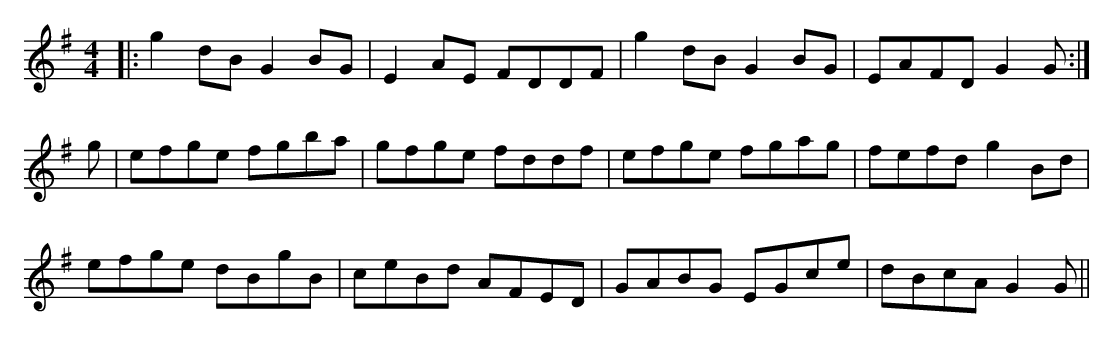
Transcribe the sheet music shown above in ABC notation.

X:1
M:4/4
K:G
|:g2 dB G2 BG|E2 AE FDDF|g2 dB G2 BG|EAFD G2 G:|
g|efge fgba|gfge fddf|efge fgag|fefd g2 Bd|
efge dBgB|ceBd AFED|GABG EGce|dBcA G2 G||
